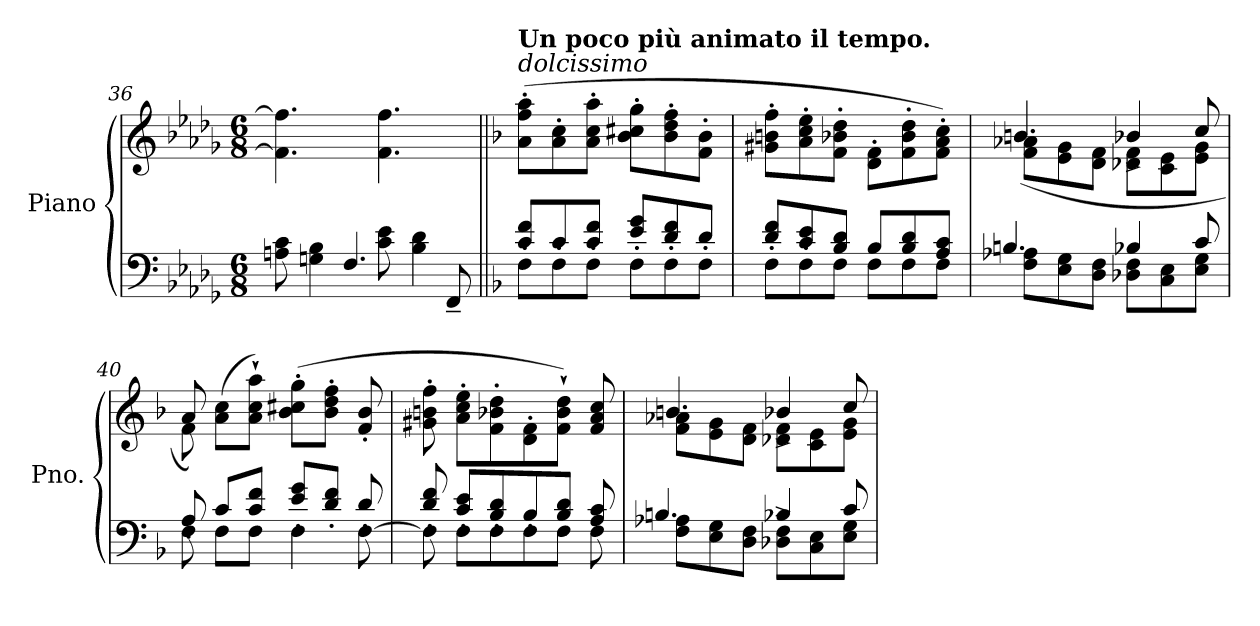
**kern	**kern
*part1	*part1
*staff2	*staff1
*I"Piano	*
*I'Pno.	*
*clefF4	*clefG2
*k[b-e-a-d-g-]	*k[b-e-a-d-g-]
*M6/8	*M6/8
=36	=36
*^	*
8An\ 8c\	4ryy	4.f\] 4.ff\]
4Gn\ 4B-\	.	.
.	4.F/	.
8c\ 8e-\	.	4.f\ 4.ff\
4B-\ 4d-\	.	.
.	8FF~/	.
=37||	=37||	=37||
*k[b-]	*	*k[b-]
!	!	!LO:TX:a:i:t=dolcissimo
!	!	!LO:TX:a:B:t=Un poco più animato il tempo.
8F'\L	8c/ 8f/L	(8a\' 8ff\' 8aa\'L
8F'\	8c/	8a\' 8cc\'
8F'\J	8c/ 8f/J	8a\' 8cc\' 8aa\'J
8F'\L	8e/ 8g/L	8b-\' 8cc#X\' 8gg\'L
8F'\	8d/ 8f/	8b-\' 8dd\' 8ff\'
8F'\J	8d/J	8f\' 8b-\'J
=38	=38	=38
8F'\L	8d/ 8f/L	8g#X\' 8bn\' 8ff\'L
8F'\	8c/ 8e/	8a\' 8cc\' 8ee\'
8F'\J	8B-/ 8d/J	8f\' 8b-X\' 8dd\'J
8F'\L	8B-/L	8d\' 8f\'L
8F'\	8B-/ 8d/	8f\' 8b-\' 8dd\'
8F'\J	8A/ 8c/J	8f\' 8a\' 8cc\'J)
!!LO:LB:g=z
=39	=39	=39
*	*	*^
8F\ 8A-X\L	4.Bn/	8f\ 8a-X\L	(4.bn/
8E\ 8G\	.	8e\ 8g\	.
8D\ 8F\J	.	8d\ 8f\J	.
8D-X\ 8F\L	4B-X/	8d-X\ 8f\L	4b-X^/
8C\ 8E\	.	8c\ 8e\	.
8E\ 8G\J	8c/	8e\ 8g\J	8cc/
=40	=40	=40	=40
8F\	8A'/	8f\	8a'/)
8F\L	8c/L	(>8a\ 8cc\L	2ryy
8F\J	8c/` 8f/`J	8a\` 8cc\` 8aa\`J)	.
4F\	8e/' 8g/'L	(>8b-\' 8cc#X\' 8gg\'L	.
.	8d/' 8f/'J	8b-\' 8dd\' 8ff\'J	.
[8F\	8d'/	8f/' 8b-/'	8ryy
*	*	*v	*v
=41	=41	=41
8F\]	8d/' 8f/'	8g#X\' 8bn\' 8ff\'
8F\L	8c/' 8e/'L	8a\' 8cc\' 8ee\'L
8F\	8B-/' 8d/'	8f\' 8b-X\' 8dd\'
8F\	8B-'/	8d\' 8f\'
8F\J	8B-/` 8d/`J	8f\` 8b-\` 8dd\`J)
8F\	8A/ 8c/	8f/ 8a/ 8cc/
=42	=42	=42
*	*	*^
8F\ 8A-X\L	4.Bn/	8f\ 8a-X\L	4.bn/
8E\ 8G\	.	8e\ 8g\	.
8D\ 8F\J	.	8d\ 8f\J	.
8D-X\^ 8F\^L	4B-X/	8d-X\ 8f\L	4b-X^/
8C\ 8E\	.	8c\ 8e\	.
8E\ 8G\J	8c/	8e\ 8g\J	8cc/
*v	*v	*	*
*	*v	*v
=	=
*-	*-
